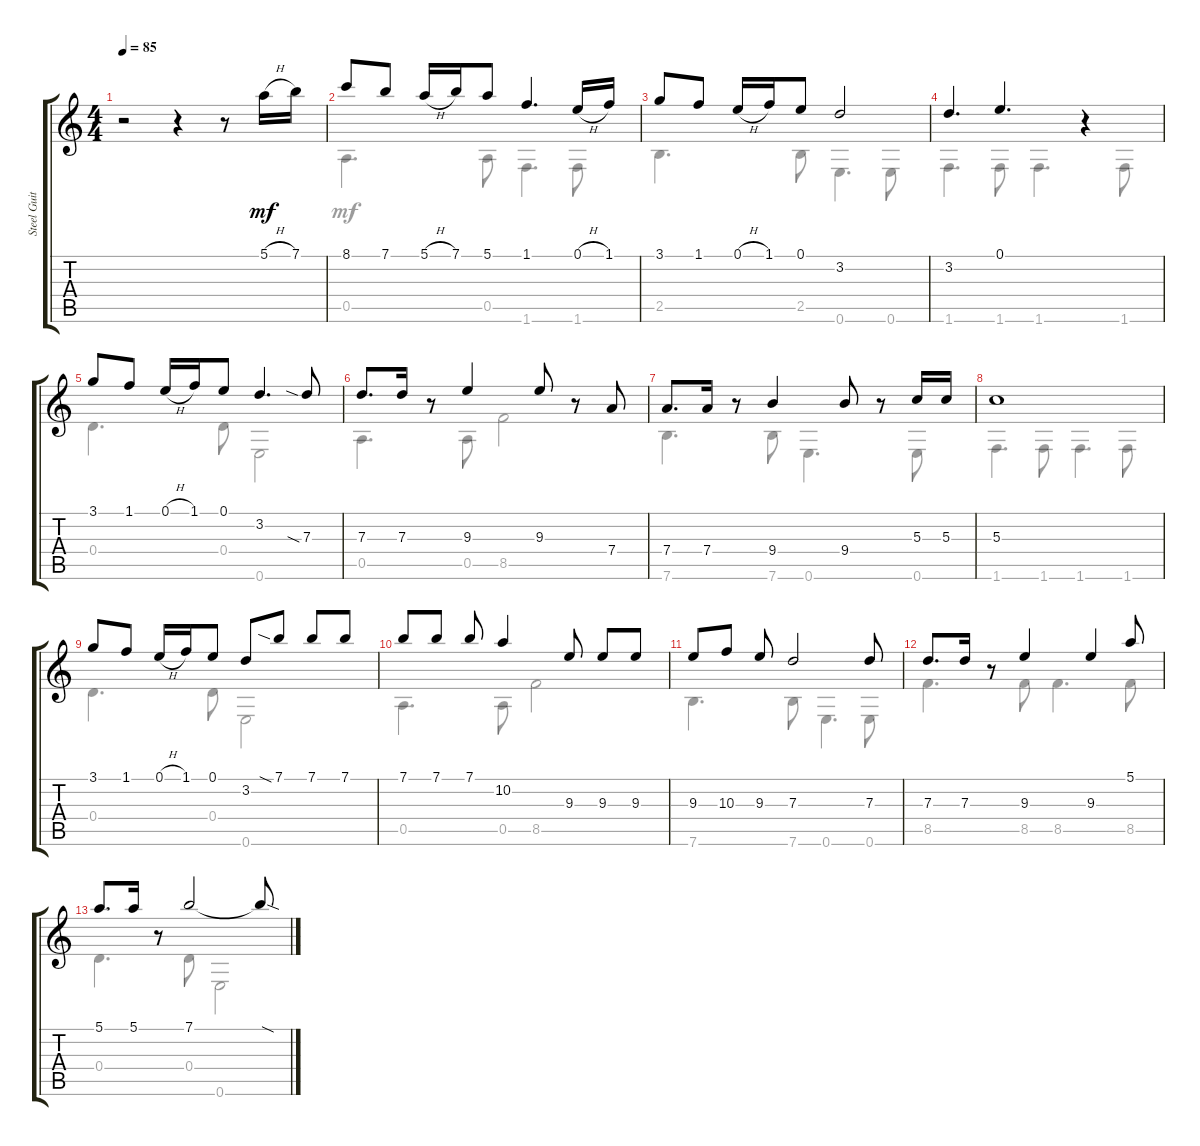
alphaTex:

\track ("Steel Guitar" "Steel Guit") {instrument acousticguitarsteel}
\staff {score tabs}
\tuning (E4 B3 G3 D3 A2 E2) {hide}
\voice
\ts (4 4)
\tempo 85
\clef g2
\ks c
r.2{dy mf instrument acousticguitarsteel} r.4 r.8 5.1{h}.16 7.1.16 |
8.1.8 7.1.8 5.1{h}.16 7.1.16 5.1.8 1.1.4{d} 0.1{h}.16 1.1.16 |
3.1.8 1.1.8 0.1{h}.16 1.1.16 0.1.8 3.2.2 |
3.2.4{d} 0.1.4{d} r.4 |
3.1.8 1.1.8 0.1{h}.16 1.1.16 0.1.8 3.2.4{d} 7.3{sia}.8 |
7.3.8{d} 7.3.16 r.8 9.3.4 9.3.8 r.8 7.4.8 |
7.4.8{d} 7.4.16 r.8 9.4.4 9.4.8 r.8 5.3.16 5.3.16 |
5.3.1 |
3.1.8 1.1.8 0.1{h}.16 1.1.16 0.1.8 3.2.8 7.1{sia}.8 7.1.8 7.1.8 |
7.1.8 7.1.8 7.1.8 10.2.4 9.3.8 9.3.8 9.3.8 |
9.3.8 10.3.8 9.3.8 7.3.2 7.3.8 |
7.3.8{d} 7.3.16 r.8 9.3.4 9.3.4 5.1.8 |
5.1.8{d} 5.1.16 r.8 7.1.2 7.1{sod t}.8
\voice
\clef g2
\ottava regular
\simile none
\ks c
|
0.5.4{d} 0.5.8 1.6.4{d} 1.6.8 |
2.5.4{d} 2.5.8 0.6.4{d} 0.6.8 |
1.6.4{d} 1.6.8 1.6.4{d} 1.6.8 |
0.4.4{d} 0.4.8 0.6.2 |
0.5.4{d} 0.5.8 8.5.2 |
7.6.4{d} 7.6.8 0.6.4{d} 0.6.8 |
1.6.4{d} 1.6.8 1.6.4{d} 1.6.8 |
0.4.4{d} 0.4.8 0.6.2 |
0.5.4{d} 0.5.8 8.5.2 |
7.6.4{d} 7.6.8 0.6.4{d} 0.6.8 |
8.5.4{d} 8.5.8 8.5.4{d} 8.5.8 |
0.4.4{d} 0.4.8 0.6.2
